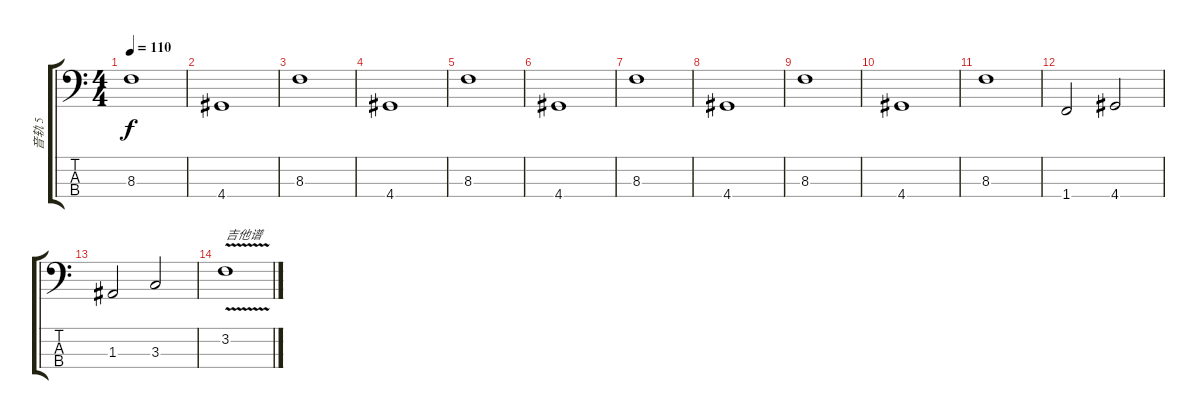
\track ("音轨 5" "音轨 5") {instrument acousticguitarnylon}
\staff {score tabs}
\tuning (G2 D2 A1 E1) {hide}
\ts (4 4)
\tempo 110
\clef f4
\ks c
8.3.1{dy f} |
4.4.1 |
8.3.1 |
4.4.1 |
8.3.1 |
4.4.1 |
8.3.1 |
4.4.1 |
8.3.1 |
4.4.1 |
8.3.1 |
1.4.2 4.4.2 |
1.3.2 3.3.2 |
3.2{v}.1{txt "吉他谱"}
